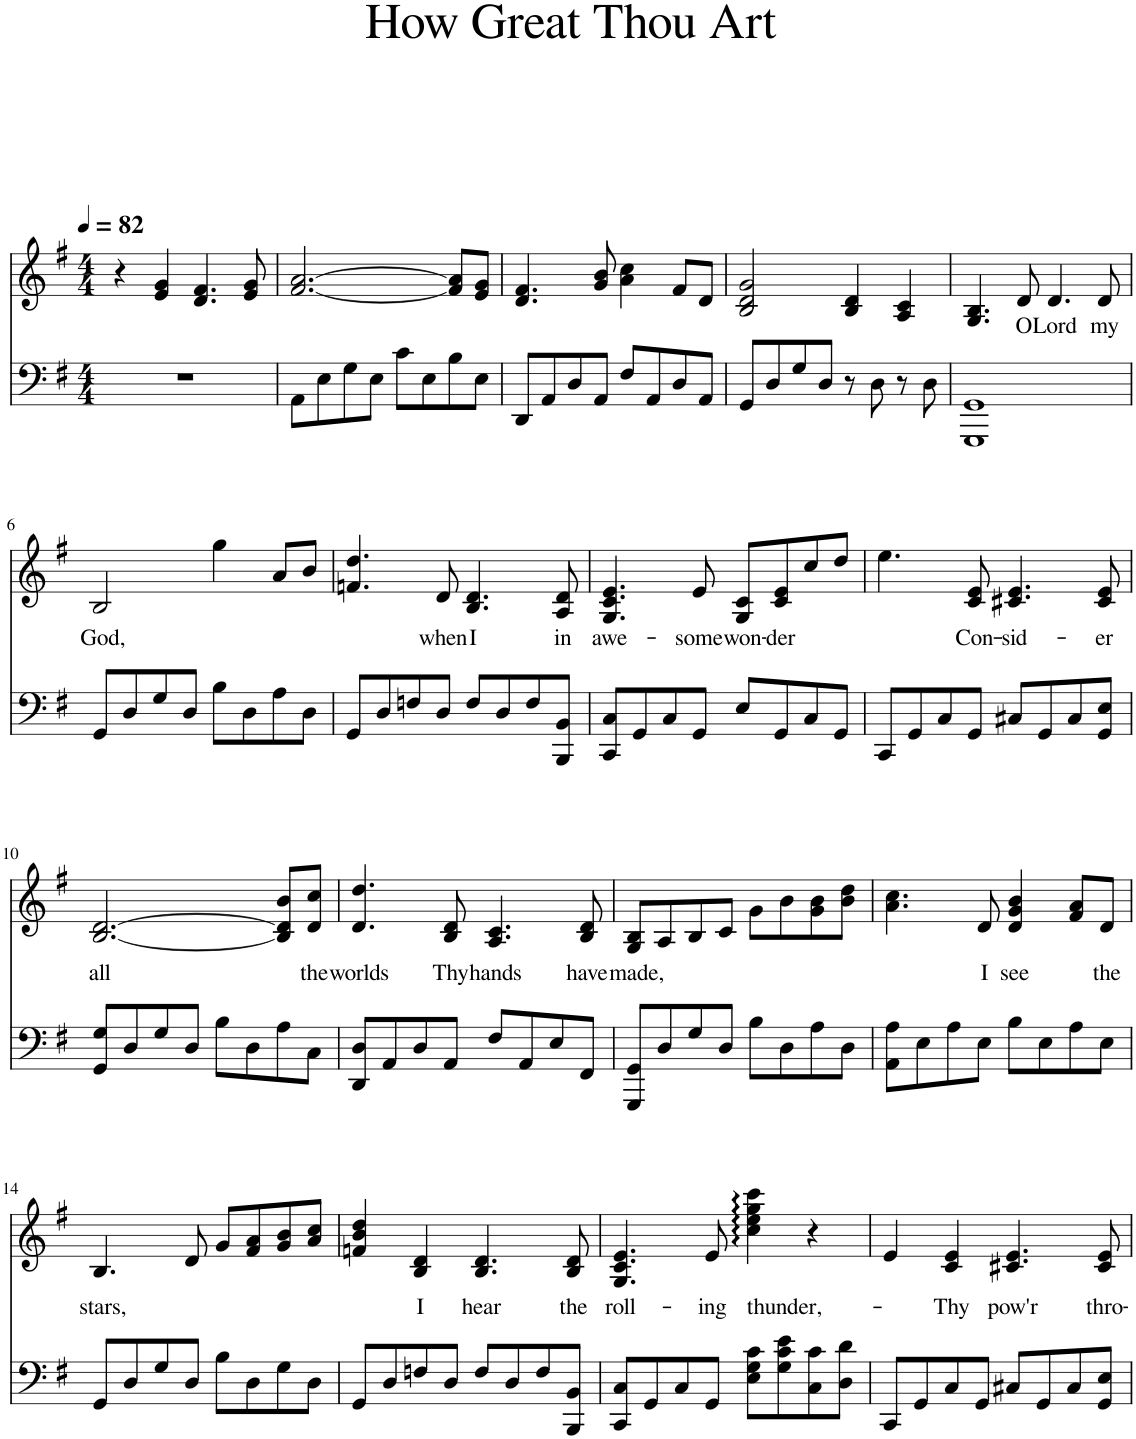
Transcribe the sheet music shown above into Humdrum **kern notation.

**kern	**kern	**text
*part1	*part1	*part1
*staff2	*staff1	*staff1
*I"Piano	*	*
*I'Pno.	*	*
*clefF4	*clefG2	*
*k[f#]	*k[f#]	*
*M4/4	*M4/4	*
*MM82	*MM82	*
=1	=1	=1
1r	4r	.
.	4e/ 4g/	.
.	4.d/ 4.f#/	.
.	8e/ 8g/	.
=2	=2	=2
8AA\L	[2.f#/ [2.a/	.
8E\	.	.
8G\	.	.
8E\J	.	.
8c\L	.	.
8E\	.	.
8B\	8f#/] 8a/]L	.
8E\J	8e/ 8g/J	.
=3	=3	=3
8DD/L	4.d/ 4.f#/	.
8AA/	.	.
8D/	.	.
8AA/J	8g/ 8b/	.
8F#/L	4a\ 4cc\	.
8AA/	.	.
8D/	8f#/L	.
8AA/J	8d/J	.
=4	=4	=4
8GG/L	2B/ 2d/ 2g/	.
8D/	.	.
8G/	.	.
8D/J	.	.
8r	4B/ 4d/	.
8D\	.	.
8r	4A/ 4c/	.
8D\	.	.
=5	=5	=5
1GGG 1GG	4.G/ 4.B/	.
!	!	!LO:LY:b
.	8d/	O
!	!	!LO:LY:b
.	4.d/	Lord
!	!	!LO:LY:b
.	8d/	my
!!LO:LB:g=z
=6	=6	=6
!	!	!LO:LY:b
8GG/L	2B/	God,
8D/	.	.
8G/	.	.
8D/J	.	.
8B\L	4gg\	.
8D\	.	.
8A\	8a/L	.
8D\J	8b/J	.
=7	=7	=7
8GG/L	4.fn/ 4.dd/	.
8D/	.	.
8Fn/	.	.
!	!	!LO:LY:b
8D/J	8d/	when
!	!	!LO:LY:b
8F/L	4.B/ 4.d/	I
8D/	.	.
8F/	.	.
!	!	!LO:LY:b
8BBB/ 8BB/J	8A/ 8d/	in
=8	=8	=8
!	!	!LO:LY:b
8CC/ 8C/L	4.G/ 4.c/ 4.e/	awe-
8GG/	.	.
8C/	.	.
!	!	!LO:LY:b
8GG/J	8e/	-some
!	!	!LO:LY:b
8E/L	8G/ 8c/L	won-
!	!	!LO:LY:b
8GG/	8c/ 8e/	-der
8C/	8cc/	.
8GG/J	8dd/J	.
=9	=9	=9
8CC/L	4.ee\	.
8GG/	.	.
8C/	.	.
!	!	!LO:LY:b
8GG/J	8c/ 8e/	Con-
!	!	!LO:LY:b
8C#X/L	4.c#X/ 4.e/	-sid-
8GG/	.	.
8C#/	.	.
!	!	!LO:LY:b
8GG/ 8E/J	8c#/ 8e/	-er
!!LO:LB:g=z
=10	=10	=10
!	!	!LO:LY:b
8GG/ 8G/L	[2.B/ [2.d/	all
8D/	.	.
8G/	.	.
8D/J	.	.
8B\L	.	.
8D\	.	.
8A\	8B/] 8d/] 8b/L	.
!	!	!LO:LY:b
8C\J	8d/ 8cc/J	the
=11	=11	=11
!	!	!LO:LY:b
8DD/ 8D/L	4.d/ 4.dd/	worlds
8AA/	.	.
8D/	.	.
!	!	!LO:LY:b
8AA/J	8B/ 8d/	Thy
!	!	!LO:LY:b
8F#/L	4.A/ 4.c/	hands
8AA/	.	.
8E/	.	.
!	!	!LO:LY:b
8FF#/J	8B/ 8d/	have
=12	=12	=12
!	!	!LO:LY:b
8GGG/ 8GG/L	8G/ 8B/L	made,
8D/	8A/	.
8G/	8B/	.
8D/J	8c/J	.
8B\L	8g\L	.
8D\	8b\	.
8A\	8g\ 8b\	.
8D\J	8b\ 8dd\J	.
=13	=13	=13
8AA\ 8A\L	4.a\ 4.cc\	.
8E\	.	.
8A\	.	.
!	!	!LO:LY:b
8E\J	8d/	I
!	!	!LO:LY:b
8B\L	4d/ 4g/ 4b/	see
8E\	.	.
8A\	8f#/ 8a/L	.
!	!	!LO:LY:b
8E\J	8d/J	the
!!LO:LB:g=z
=14	=14	=14
!	!	!LO:LY:b
8GG/L	4.B/	stars,
8D/	.	.
8G/	.	.
8D/J	8d/	.
8B\L	8g/L	.
8D\	8f#/ 8a/	.
8G\	8g/ 8b/	.
8D\J	8a/ 8cc/J	.
=15	=15	=15
8GG/L	4fn/ 4b/ 4dd/	.
8D/	.	.
!	!	!LO:LY:b
8Fn/	4B/ 4d/	I
8D/J	.	.
!	!	!LO:LY:b
8F/L	4.B/ 4.d/	hear
8D/	.	.
8F/	.	.
!	!	!LO:LY:b
8BBB/ 8BB/J	8B/ 8d/	the
=16	=16	=16
!	!	!LO:LY:b
8CC/ 8C/L	4.G/ 4.c/ 4.e/	roll-
8GG/	.	.
8C/	.	.
!	!	!LO:LY:b
8GG/J	8e/	-ing
!	!	!LO:LY:b
8E\ 8G\ 8c\L	4cc\ 4ee\ 4gg\ 4ccc\	thunder,-
8G\ 8c\ 8e\	.	.
8C\ 8c\	4r	.
8D\ 8d\J	.	.
=17	=17	=17
8CC/L	4e/	.
8GG/	.	.
!	!	!LO:LY:b
8C/	4c/ 4e/	Thy
8GG/J	.	.
!	!	!LO:LY:b
8C#X/L	4.c#X/ 4.e/	pow'r
8GG/	.	.
8C#/	.	.
!	!	!LO:LY:b
8GG/ 8E/J	8c#/ 8e/	thro-
=	=	=
*-	*-	*-
